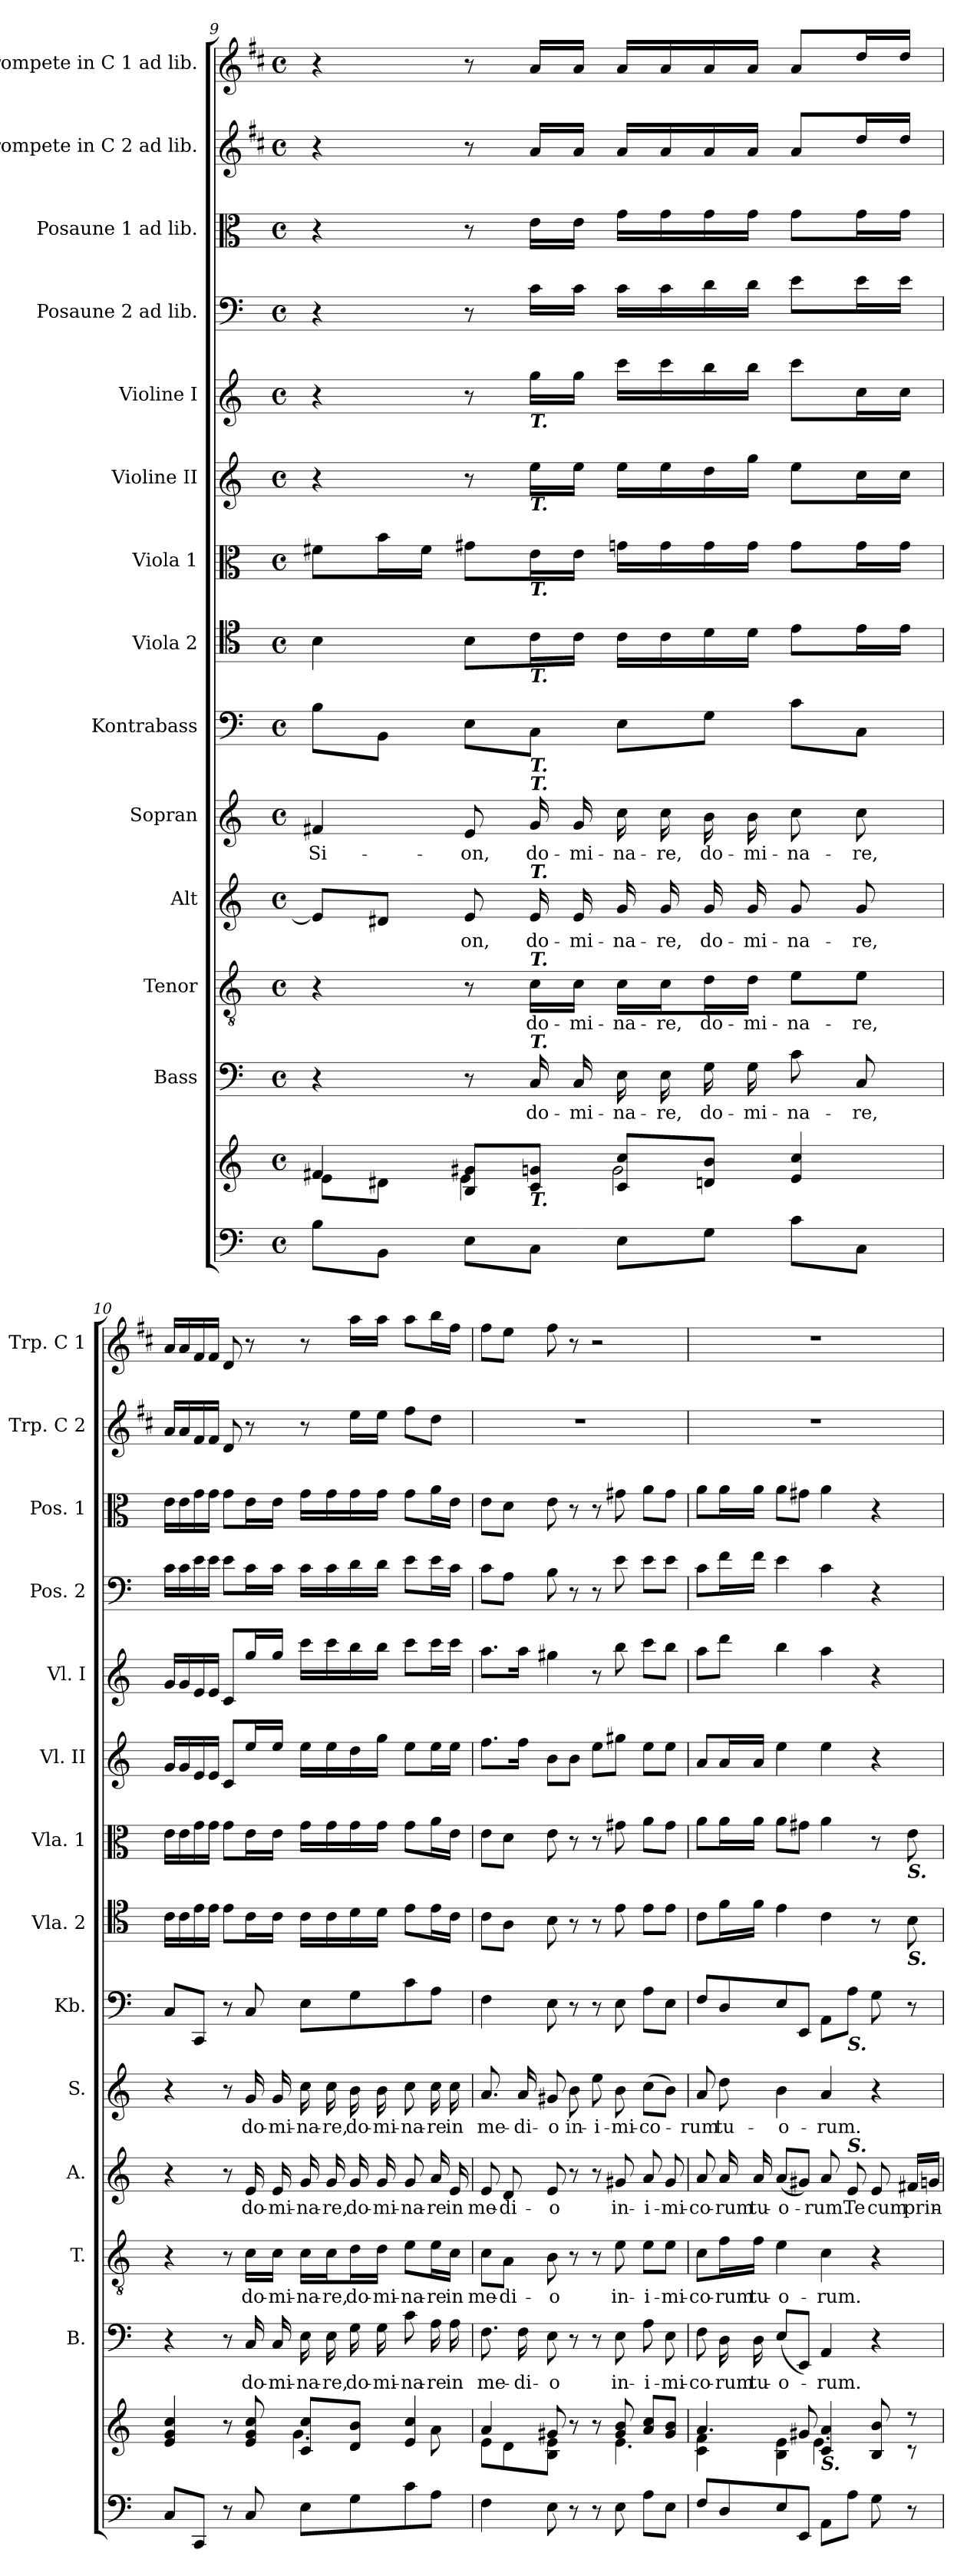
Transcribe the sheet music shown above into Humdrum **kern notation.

**kern	**kern	**kern	**text	**kern	**text	**kern	**text	**kern	**text	**kern	**kern	**kern	**kern	**kern	**kern	**kern	**kern	**kern
*part14	*part14	*part13	*part13	*part12	*part12	*part11	*part11	*part10	*part10	*part9	*part8	*part7	*part6	*part5	*part4	*part3	*part2	*part1
*staff15	*staff14	*staff13	*staff13	*staff12	*staff12	*staff11	*staff11	*staff10	*staff10	*staff9	*staff8	*staff7	*staff6	*staff5	*staff4	*staff3	*staff2	*staff1
*	*	*I"Bass	*	*I"Tenor	*	*I"Alt	*	*I"Sopran	*	*I"Kontrabass	*I"Viola 2	*I"Viola 1	*I"Violine II	*I"Violine I	*I"Posaune 2 ad lib.	*I"Posaune 1 ad lib.	*I"Trompete in C 2 ad lib.	*I"Trompete in C 1 ad lib.
*	*	*I'B.	*	*I'T.	*	*I'A.	*	*I'S.	*	*I'Kb.	*I'Vla. 2	*I'Vla. 1	*I'Vl. II	*I'Vl. I	*I'Pos. 2	*I'Pos. 1	*I'Trp. C 2	*I'Trp. C 1
*clefF4	*clefG2	*clefF4	*	*clefGv2	*	*clefG2	*	*clefG2	*	*clefF4	*clefC4	*clefC3	*clefG2	*clefG2	*clefF4	*clefC3	*clefG2	*clefG2
*	*	*	*	*	*	*	*	*	*	*ITrd7c12	*	*	*	*	*	*	*ITrd1c2	*ITrd1c2
*k[]	*k[]	*k[]	*	*k[]	*	*k[]	*	*k[]	*	*k[]	*k[]	*k[]	*k[]	*k[]	*k[]	*k[]	*k[]	*k[]
*C:	*C:	*C:	*	*C:	*	*C:	*	*C:	*	*C:	*C:	*C:	*C:	*C:	*C:	*C:	*C:	*C:
*M4/4	*M4/4	*M4/4	*	*M4/4	*	*M4/4	*	*M4/4	*	*M4/4	*M4/4	*M4/4	*M4/4	*M4/4	*M4/4	*M4/4	*M4/4	*M4/4
*met(c)	*met(c)	*met(c)	*	*met(c)	*	*met(c)	*	*met(c)	*	*met(c)	*met(c)	*met(c)	*met(c)	*met(c)	*met(c)	*met(c)	*met(c)	*met(c)
=9	=9	=9	=9	=9	=9	=9	=9	=9	=9	=9	=9	=9	=9	=9	=9	=9	=9	=9
*	*^	*	*	*	*	*	*	*	*	*	*	*	*	*	*	*	*	*
!	!	!	!	!	!	!	!	!	!	!LO:LY:b	!	!	!	!	!	!	!	!	!
8B\L	4f#X/	8e\L	4r	.	4r	.	8e/L]	.	4f#X/	Si-	8BB\L	4B\	8f#X\L	4r	4r	4r	4r	4r	4r
8BB\J	.	8d#X\J	.	.	.	.	8d#X/J	.	.	.	8BBB\J	.	16b\L	.	.	.	.	.	.
.	.	.	.	.	.	.	.	.	.	.	.	.	16f#\JJ	.	.	.	.	.	.
!	!	!	!	!	!	!	!	!LO:LY:b	!	!LO:LY:b	!	!	!	!	!	!	!	!	!
8E\L	8B/ 8g#X/L	4e\	8r	.	8r	.	8e/	-on,	8e/	-on,	8EE\L	8B\L	8g#X\L	8r	8r	8r	8r	8r	8r
!	!	!	!	!	!	!	!	!	!	!	!	!	!	!	!LO:TX:b:Bi:t=T.	!	!	!	!
!	!	!	!	!	!	!	!	!	!	!	!	!	!	!LO:TX:b:Bi:t=T.	!	!	!	!	!
!	!	!	!	!	!	!	!	!	!	!	!	!	!LO:TX:b:Bi:t=T.	!	!	!	!	!	!
!	!	!	!	!	!	!	!	!	!	!	!	!LO:TX:b:Bi:t=T.	!	!	!	!	!	!	!
!	!	!	!	!	!	!	!	!	!	!	!LO:TX:b:Bi:t=T.	!	!	!	!	!	!	!	!
!	!	!	!	!	!	!	!	!	!LO:TX:a:Bi:t=T.	!	!	!	!	!	!	!	!	!	!
!	!	!	!	!	!	!	!LO:TX:a:Bi:t=T.	!	!	!	!	!	!	!	!	!	!	!	!
!	!	!	!	!	!LO:TX:a:Bi:t=T.	!	!	!	!	!	!	!	!	!	!	!	!	!	!
!	!	!	!LO:TX:a:Bi:t=T.	!	!	!	!	!	!	!	!	!	!	!	!	!	!	!	!
!	!LO:TX:b:Bi:t=T.	!	!	!	!	!	!	!	!	!	!	!	!	!	!	!	!	!	!
!	!	!	!	!LO:LY:b	!	!LO:LY:b	!	!LO:LY:b	!	!LO:LY:b	!	!	!	!	!	!	!	!	!
8C\J	8c/ 8gn/J	.	16C/	do-	16c\LL	do-	16e/	do-	16g/	do-	8CC\J	16c\L	16e\L	16ee\LL	16gg\LL	16c\LL	16e\LL	16g/LL	16g/LL
!	!	!	!	!LO:LY:b	!	!LO:LY:b	!	!LO:LY:b	!	!LO:LY:b	!	!	!	!	!	!	!	!	!
.	.	.	16C/	-mi-	16c\JJ	-mi-	16e/	-mi-	16g/	-mi-	.	16c\JJ	16e\JJ	16ee\JJ	16gg\JJ	16c\JJ	16e\JJ	16g/JJ	16g/JJ
!	!	!	!	!LO:LY:b	!	!LO:LY:b	!	!LO:LY:b	!	!LO:LY:b	!	!	!	!	!	!	!	!	!
8E\L	8c/ 8cc/L	2g\	16E\	-na-	16c\LL	-na-	16g/	-na-	16cc\	-na-	8EE\L	16c\LL	16gn\LL	16ee\LL	16ccc\LL	16c\LL	16g\LL	16g/LL	16g/LL
!	!	!	!	!LO:LY:b	!	!LO:LY:b	!	!LO:LY:b	!	!LO:LY:b	!	!	!	!	!	!	!	!	!
.	.	.	16E\	-re,	16c\J	-re,	16g/	-re,	16cc\	-re,	.	16c\	16g\	16ee\	16ccc\	16c\	16g\	16g/	16g/
!	!	!	!	!LO:LY:b	!	!LO:LY:b	!	!LO:LY:b	!	!LO:LY:b	!	!	!	!	!	!	!	!	!
8G\J	8d/ 8b/J	.	16G\	do-	16d\L	do-	16g/	do-	16b\	do-	8GG\J	16d\	16g\	16dd\	16bb\	16d\	16g\	16g/	16g/
!	!	!	!	!LO:LY:b	!	!LO:LY:b	!	!LO:LY:b	!	!LO:LY:b	!	!	!	!	!	!	!	!	!
.	.	.	16G\	-mi-	16d\JJ	-mi-	16g/	-mi-	16b\	-mi-	.	16d\JJ	16g\JJ	16gg\JJ	16bb\JJ	16d\JJ	16g\JJ	16g/JJ	16g/JJ
!	!	!	!	!LO:LY:b	!	!LO:LY:b	!	!LO:LY:b	!	!LO:LY:b	!	!	!	!	!	!	!	!	!
8c\L	4e/ 4cc/	.	8c\	-na-	8e\L	-na-	8g/	-na-	8cc\	-na-	8C\L	8e\L	8g\L	8ee\L	8ccc\L	8e\L	8g\L	8g/L	8g/L
!	!	!	!	!LO:LY:b	!	!LO:LY:b	!	!LO:LY:b	!	!LO:LY:b	!	!	!	!	!	!	!	!	!
8C\J	.	.	8C/	-re,	8e\J	-re,	8g/	-re,	8cc\	-re,	8CC\J	16e\L	16g\L	16cc\L	16cc\L	16e\L	16g\L	16cc/L	16cc/L
.	.	.	.	.	.	.	.	.	.	.	.	16e\JJ	16g\JJ	16cc\JJ	16cc\JJ	16e\JJ	16g\JJ	16cc/JJ	16cc/JJ
=10	=10	=10	=10	=10	=10	=10	=10	=10	=10	=10	=10	=10	=10	=10	=10	=10	=10	=10	=10
8C/L	4e/ 4g/ 4cc/	2ryy	4r	.	4r	.	4r	.	4r	.	8CC/L	16c\LL	16e\LL	16g/LL	16g/LL	16c\LL	16e\LL	16g/LL	16g/LL
.	.	.	.	.	.	.	.	.	.	.	.	16c\	16e\	16g/	16g/	16c\	16e\	16g/	16g/
8CC/J	.	.	.	.	.	.	.	.	.	.	8CCC/J	16e\	16g\	16e/	16e/	16e\	16g\	16e/	16e/
.	.	.	.	.	.	.	.	.	.	.	.	16e\JJ	16g\JJ	16e/JJ	16e/JJ	16e\JJ	16g\JJ	16e/JJ	16e/JJ
8r	8r	.	8r	.	8r	.	8r	.	8r	.	8r	8e\L	8g\L	8c/L	8c/L	8e\L	8g\L	8c/	8c/
!	!	!	!	!LO:LY:b	!	!LO:LY:b	!	!LO:LY:b	!	!LO:LY:b	!	!	!	!	!	!	!	!	!
8C/	8e/ 8g/ 8cc/	.	16C/	do-	16c\LL	do-	16e/	do-	16g/	do-	8CC/	16c\L	16e\L	16ee/L	16gg/L	16c\L	16e\L	8r	8r
!	!	!	!	!LO:LY:b	!	!LO:LY:b	!	!LO:LY:b	!	!LO:LY:b	!	!	!	!	!	!	!	!	!
.	.	.	16C/	-mi-	16c\JJ	-mi-	16e/	-mi-	16g/	-mi-	.	16c\JJ	16e\JJ	16ee/JJ	16gg/JJ	16c\JJ	16e\JJ	.	.
!	!	!	!	!LO:LY:b	!	!LO:LY:b	!	!LO:LY:b	!	!LO:LY:b	!	!	!	!	!	!	!	!	!
8E\L	8c/ 8cc/L	4.g\	16E\	-na-	16c\LL	-na-	16g/	-na-	16cc\	-na-	8EE\L	16c\LL	16g\LL	16ee\LL	16ccc\LL	16c\LL	16g\LL	8r	8r
!	!	!	!	!LO:LY:b	!	!LO:LY:b	!	!LO:LY:b	!	!LO:LY:b	!	!	!	!	!	!	!	!	!
.	.	.	16E\	-re,	16c\J	-re,	16g/	-re,	16cc\	-re,	.	16c\	16g\	16ee\	16ccc\	16c\	16g\	.	.
!	!	!	!	!LO:LY:b	!	!LO:LY:b	!	!LO:LY:b	!	!LO:LY:b	!	!	!	!	!	!	!	!	!
8G\	8d/ 8b/J	.	16G\	do-	16d\L	do-	16g/	do-	16b\	do-	8GG\	16d\	16g\	16dd\	16bb\	16d\	16g\	16dd\LL	16gg\LL
!	!	!	!	!LO:LY:b	!	!LO:LY:b	!	!LO:LY:b	!	!LO:LY:b	!	!	!	!	!	!	!	!	!
.	.	.	16G\	-mi-	16d\JJ	-mi-	16g/	-mi-	16b\	-mi-	.	16d\JJ	16g\JJ	16gg\JJ	16bb\JJ	16d\JJ	16g\JJ	16dd\JJ	16gg\JJ
!	!	!	!	!LO:LY:b	!	!LO:LY:b	!	!LO:LY:b	!	!LO:LY:b	!	!	!	!	!	!	!	!	!
8c\	4e/ 4cc/	.	8c\	-na-	8e\L	-na-	8g/	-na-	8cc\	-na-	8C\	8e\L	8g\L	8ee\L	8ccc\L	8e\L	8g\L	8ee\L	8gg\L
!	!	!	!	!LO:LY:b	!	!LO:LY:b	!	!LO:LY:b	!	!LO:LY:b	!	!	!	!	!	!	!	!	!
8A\J	.	8a\	16A\	-re	16e\L	-re	16a/	-re	16cc\	-re	8AA\J	16e\L	16a\L	16ee\L	16ccc\L	16e\L	16a\L	8cc\J	16aa\L
!	!	!	!	!LO:LY:b	!	!LO:LY:b	!	!LO:LY:b	!	!LO:LY:b	!	!	!	!	!	!	!	!	!
.	.	.	16A\	in	16c\JJ	in	16e/	in	16cc\	in	.	16c\JJ	16e\JJ	16ee\JJ	16ccc\JJ	16c\JJ	16e\JJ	.	16ee\JJ
!!LO:PB:g=z
=11	=11	=11	=11	=11	=11	=11	=11	=11	=11	=11	=11	=11	=11	=11	=11	=11	=11	=11	=11
!	!	!	!	!LO:LY:b	!	!LO:LY:b	!	!LO:LY:b	!	!LO:LY:b	!	!	!	!	!	!	!	!	!
4F\	4a/	8e\L	8.F\	me-	8c\L	me-	8e/	me-	8.a/	me-	4FF\	8c\L	8e\L	8.ff\L	8.aa\L	8c\L	8e\L	1r	8ee\L
!	!	!	!	!	!	!LO:LY:b	!	!LO:LY:b	!	!	!	!	!	!	!	!	!	!	!
.	.	8d\	.	.	8A\J	-di-	8d/	-di-	.	.	.	8A\J	8d\J	.	.	8A\J	8d\J	.	8dd\J
!	!	!	!	!LO:LY:b	!	!	!	!	!	!LO:LY:b	!	!	!	!	!	!	!	!	!
.	.	.	16F\	-di-	.	.	.	.	16a/	-di-	.	.	.	16ff\Jk	16aa\Jk	.	.	.	.
!	!	!	!	!LO:LY:b	!	!LO:LY:b	!	!LO:LY:b	!	!LO:LY:b	!	!	!	!	!	!	!	!	!
8E\	8g#X/	8B\ 8e\J	8E\	-o	8B\	-o	8e/	-o	8g#X/	-o	8EE\	8B\	8e\	8b\L	4gg#X\	8B\	8e\	.	8ee\
!	!	!	!	!	!	!	!	!	!	!LO:LY:b	!	!	!	!	!	!	!	!	!
8r	8r	8ryy	8r	.	8r	.	8r	.	8b\	in-	8r	8r	8r	8b\J	.	8r	8r	.	8r
!	!	!	!	!	!	!	!	!	!	!LO:LY:b	!	!	!	!	!	!	!	!	!
8r	8r	8ryy	8r	.	8r	.	8r	.	8ee\	-i-	8r	8r	8r	8ee\L	8r	8r	8r	.	2r
!	!	!	!	!LO:LY:b	!	!LO:LY:b	!	!LO:LY:b	!	!LO:LY:b	!	!	!	!	!	!	!	!	!
8E\	8g#/ 8b/	4.e\	8E\	in-	8e\	in-	8g#X/	in-	8b\	-mi-	8EE\	8e\	8g#X\	8gg#X\J	8bb\	8e\	8g#X\	.	.
!	!	!	!	!LO:LY:b	!	!LO:LY:b	!	!LO:LY:b	!	!LO:LY:b	!	!	!	!	!	!	!	!	!
8A\L	8a/ 8cc/L	.	8A\	-i-	8e\L	-i-	8a/	-i-	(>8cc\L	-co-	8AA\L	8e\L	8a\L	8ee\L	8ccc\L	8e\L	8a\L	.	.
!	!	!	!	!LO:LY:b	!	!LO:LY:b	!	!LO:LY:b	!	!	!	!	!	!	!	!	!	!	!
8E\J	8g#/ 8b/J	.	8E\	-mi-	8e\J	-mi-	8g#/	-mi-	8b\J)	.	8EE\J	8e\J	8g#\J	8ee\J	8bb\J	8e\J	8g#\J	.	.
=12	=12	=12	=12	=12	=12	=12	=12	=12	=12	=12	=12	=12	=12	=12	=12	=12	=12	=12	=12
!	!	!	!	!LO:LY:b	!	!LO:LY:b	!	!LO:LY:b	!	!LO:LY:b	!	!	!	!	!	!	!	!	!
8F/L	4.a/	4c\ 4f\	8F\	-co-	8c\L	-co-	8a/	-co-	8a/	-rum	8FF/L	8c\L	8a\L	8a/L	8aa\L	8c\L	8a\L	1r	1r
!	!	!	!	!LO:LY:b	!	!LO:LY:b	!	!LO:LY:b	!	!LO:LY:b	!	!	!	!	!	!	!	!	!
8D/	.	.	16D\	-rum	16f\L	-rum	16a/	-rum	8dd\	tu-	8DD/	16f\L	16a\L	16a/L	8ddd\J	16f\L	16a\L	.	.
!	!	!	!	!LO:LY:b	!	!LO:LY:b	!	!LO:LY:b	!	!	!	!	!	!	!	!	!	!	!
.	.	.	16D\	tu-	16f\JJ	tu-	16a/	tu-	.	.	.	16f\JJ	16a\JJ	16a/JJ	.	16f\JJ	16a\JJ	.	.
!	!	!	!	!LO:LY:b	!	!LO:LY:b	!	!LO:LY:b	!	!LO:LY:b	!	!	!	!	!	!	!	!	!
8E/	.	4B\ 4e\	(<8E/L	-o-	4e\	-o-	(<8a/L	-o-	4b\	-o-	8EE/	4e\	8a\L	4ee\	4bb\	4e\	8a\L	.	.
8EE/J	8g#X/	.	8EE/J)	.	.	.	8g#X/J)	.	.	.	8EEE/J	.	8g#X\J	.	.	.	8g#X\J	.	.
!	!LO:TX:b:Bi:t=S.	!	!	!	!	!	!	!	!	!	!	!	!	!	!	!	!	!	!
!	!	!	!	!LO:LY:b	!	!LO:LY:b	!	!LO:LY:b	!	!LO:LY:b	!	!	!	!	!	!	!	!	!
8AA\L	4c/ 4a/	4.e\	4AA/	-rum.	4c\	-rum.	8a/	-rum.	4a/	-rum.	8AAA\L	4c\	4a\	4ee\	4aa\	4c\	4a\	.	.
!	!	!	!	!	!	!	!	!	!	!	!LO:TX:b:Bi:t=S.	!	!	!	!	!	!	!	!
!	!	!	!	!	!	!	!LO:TX:a:Bi:t=S.	!	!	!	!	!	!	!	!	!	!	!	!
!	!	!	!	!	!	!	!	!LO:LY:b	!	!	!	!	!	!	!	!	!	!	!
8A\J	.	.	.	.	.	.	8e/	Te	.	.	8AA\J	.	.	.	.	.	.	.	.
!	!	!	!	!	!	!	!	!LO:LY:b	!	!	!	!	!	!	!	!	!	!	!
8G\	8B/ 8b/	.	4r	.	4r	.	8e/	cum	4r	.	8GG\	8r	8r	4r	4r	4r	4r	.	.
!	!	!	!	!	!	!	!	!	!	!	!	!	!LO:TX:b:Bi:t=S.	!	!	!	!	!	!
!	!	!	!	!	!	!	!	!	!	!	!	!LO:TX:b:Bi:t=S.	!	!	!	!	!	!	!
!	!	!	!	!	!	!	!	!LO:LY:b	!	!	!	!	!	!	!	!	!	!	!
8r	8r	8r	.	.	.	.	16f#X/LL	prin-	.	.	8r	8B\	8e\	.	.	.	.	.	.
.	.	.	.	.	.	.	16gn/JJ	.	.	.	.	.	.	.	.	.	.	.	.
*	*v	*v	*	*	*	*	*	*	*	*	*	*	*	*	*	*	*	*	*
=	=	=	=	=	=	=	=	=	=	=	=	=	=	=	=	=	=	=
*-	*-	*-	*-	*-	*-	*-	*-	*-	*-	*-	*-	*-	*-	*-	*-	*-	*-	*-
